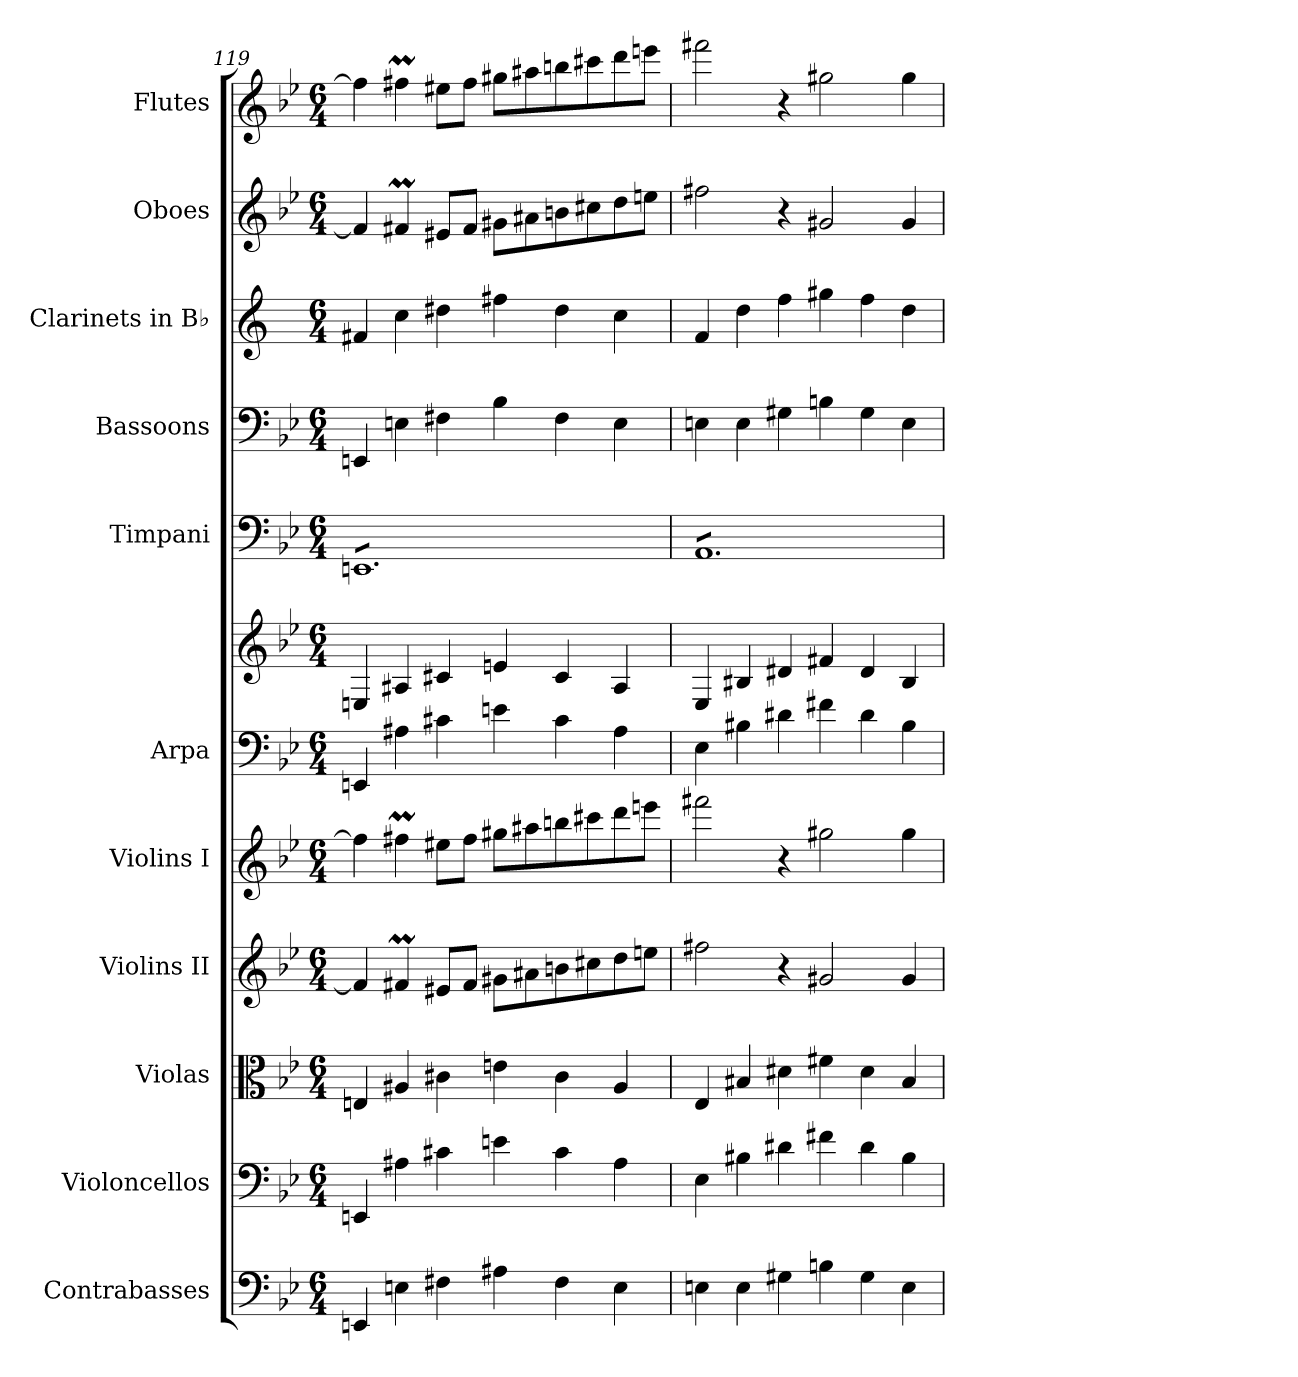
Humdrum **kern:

**kern	**kern	**kern	**kern	**kern	**kern	**kern	**kern	**kern	**kern	**kern	**kern
*part11	*part10	*part9	*part8	*part7	*part6	*part6	*part5	*part4	*part3	*part2	*part1
*staff12	*staff11	*staff10	*staff9	*staff8	*staff7	*staff6	*staff5	*staff4	*staff3	*staff2	*staff1
*I"Contrabasses	*I"Violoncellos	*I"Violas	*I"Violins II	*I"Violins I	*I"Arpa	*	*I"Timpani	*I"Bassoons	*I"Clarinets in B♭	*I"Oboes	*I"Flutes
*I'Cb.	*I'Vc.	*I'Vla.	*I'Vln. II	*I'Vln. I	*I'Arp.	*	*I'Timp.	*I'Bsn.	*	*I'Ob.	*I'Fl.
!!LO:PB:g=z
*clefF4	*clefF4	*clefC3	*clefG2	*clefG2	*clefF4	*clefG2	*clefF4	*clefF4	*clefG2	*clefG2	*clefG2
*ITrd7c12	*	*	*	*	*	*	*	*	*ITrd1c2	*	*
*k[b-e-]	*k[b-e-]	*k[b-e-]	*k[b-e-]	*k[b-e-]	*k[b-e-]	*k[b-e-]	*k[b-e-]	*k[b-e-]	*k[b-e-]	*k[b-e-]	*k[b-e-]
*M6/4	*M6/4	*M6/4	*M6/4	*M6/4	*M6/4	*M6/4	*M6/4	*M6/4	*M6/4	*M6/4	*M6/4
=119	=119	=119	=119	=119	=119	=119	=119	=119	=119	=119	=119
*	*	*	*	*	*	*	*tremolo	*	*	*	*
4EEEn/	4EEn/	4En/	4f#/]	4ff#\]	4EEn/	4En/	8EEnL	4EEn/	4en/	4f#/]	4ff#\]
.	.	.	.	.	.	.	8EEn	.	.	.	.
4EEn\	4A#X\	4A#X/	4f#Xm/	4ff#Xm\	4A#X\	4A#X/	8EEn	4En\	4b-\	4f#Xm/	4ff#Xm\
.	.	.	.	.	.	.	8EEn	.	.	.	.
4FF#X\	4c#X\	4c#X\	8e#X/L	8ee#X\L	4c#X\	4c#X/	8EEn	4F#X\	4cc#X\	8e#X/L	8ee#X\L
.	.	.	8f#/J	8ff#\J	.	.	8EEn	.	.	8f#/J	8ff#\J
4AA#X\	4en\	4en\	8g#X\L	8gg#X\L	4en\	4en/	8EEn	4B-\	4een\	8g#X\L	8gg#X\L
.	.	.	8a#X\	8aa#X\	.	.	8EEn	.	.	8a#X\	8aa#X\
4FF#\	4c#\	4c#\	8bn\	8bbn\	4c#\	4c#/	8EEn	4F#\	4cc#\	8bn\	8bbn\
.	.	.	8cc#X\	8ccc#X\	.	.	8EEn	.	.	8cc#X\	8ccc#X\
4EE\	4A#\	4A#/	8dd\	8ddd\	4A#\	4A#/	8EEn	4E\	4b-\	8dd\	8ddd\
.	.	.	8een\J	8eeen\J	.	.	8EEnJ	.	.	8een\J	8eeen\J
=120	=120	=120	=120	=120	=120	=120	=120	=120	=120	=120	=120
4EEn\	4E-\	4E-/	2ff#X\	2fff#X\	4E-\	4E-/	8AAL	4En\	4e-/	2ff#X\	2fff#X\
.	.	.	.	.	.	.	8AA	.	.	.	.
4EE\	4B#X\	4B#X/	.	.	4B#X\	4B#X/	8AA	4E\	4cc\	.	.
.	.	.	.	.	.	.	8AA	.	.	.	.
4GG#X\	4d#X\	4d#X\	4r	4r	4d#X\	4d#X/	8AA	4G#X\	4ee-\	4r	4r
.	.	.	.	.	.	.	8AA	.	.	.	.
4BBn\	4f#X\	4f#X\	2g#X/	2gg#X\	4f#X\	4f#X/	8AA	4Bn\	4ff#X\	2g#X/	2gg#X\
.	.	.	.	.	.	.	8AA	.	.	.	.
4GG#\	4d#\	4d#\	.	.	4d#\	4d#/	8AA	4G#\	4ee-\	.	.
.	.	.	.	.	.	.	8AA	.	.	.	.
4EE\	4B#\	4B#/	4g#/	4gg#\	4B#\	4B#/	8AA	4E\	4cc\	4g#/	4gg#\
.	.	.	.	.	.	.	8AAJ	.	.	.	.
*	*	*	*	*	*	*	*Xtremolo	*	*	*	*
=	=	=	=	=	=	=	=	=	=	=	=
*-	*-	*-	*-	*-	*-	*-	*-	*-	*-	*-	*-
